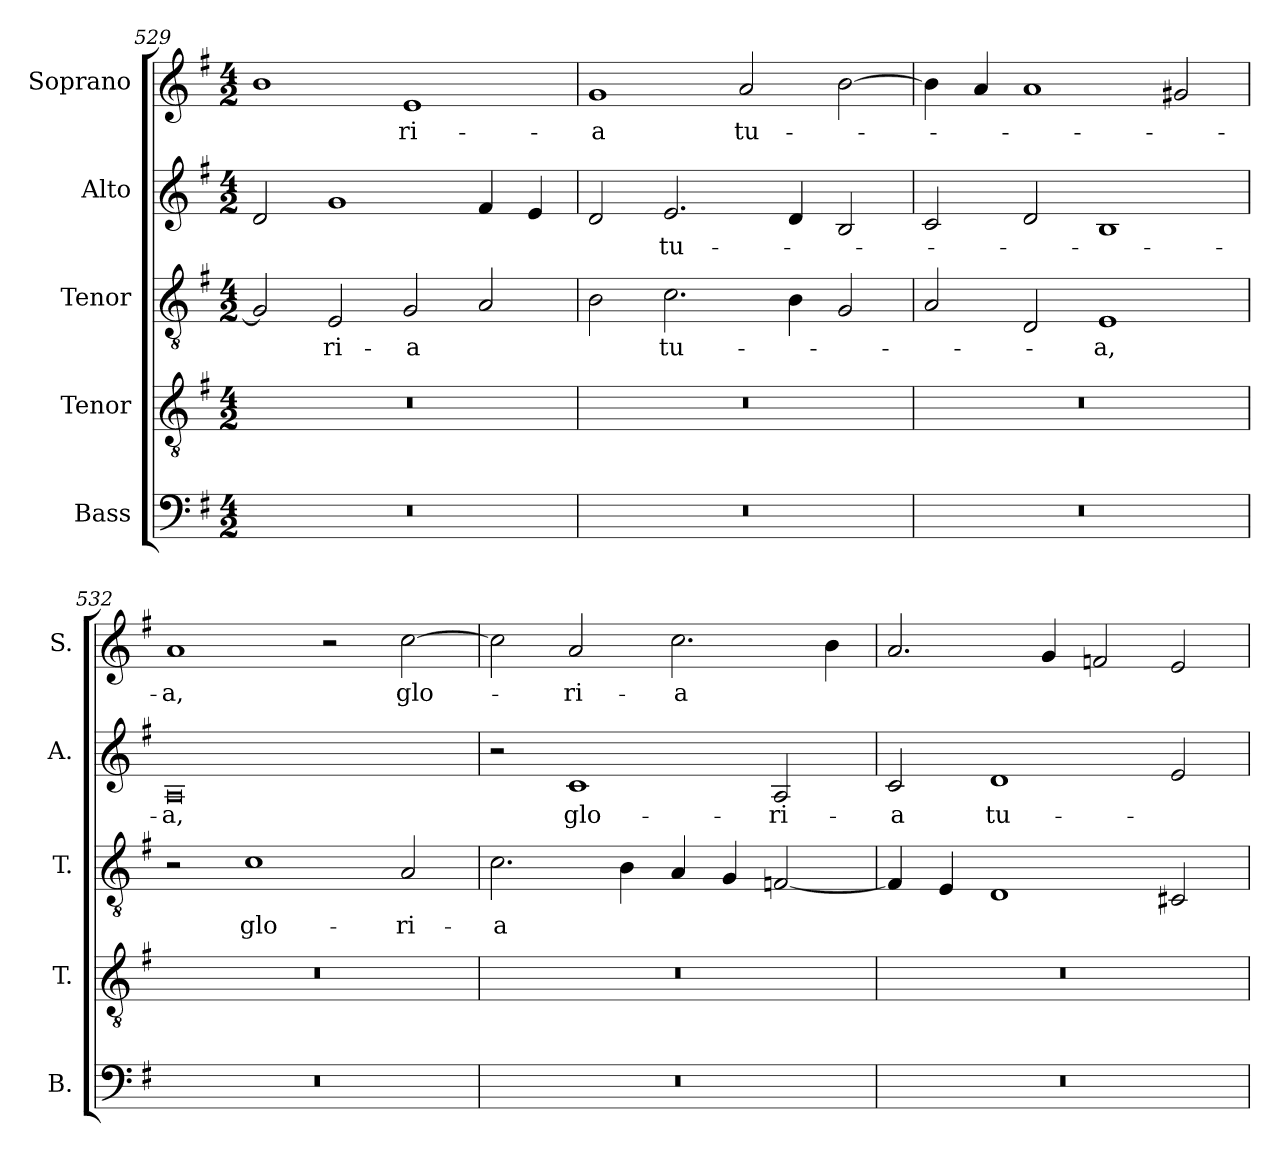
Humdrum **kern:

**kern	**kern	**kern	**text	**kern	**text	**kern	**text
*part5	*part4	*part3	*part3	*part2	*part2	*part1	*part1
*staff5	*staff4	*staff3	*staff3	*staff2	*staff2	*staff1	*staff1
*I"Bass	*I"Tenor	*I"Tenor	*	*I"Alto	*	*I"Soprano	*
*I'B.	*I'T.	*I'T.	*	*I'A.	*	*I'S.	*
*clefF4	*clefGv2	*clefGv2	*	*clefG2	*	*clefG2	*
*	*ITrd7c12	*ITrd7c12	*	*	*	*	*
*k[f#]	*k[f#]	*k[f#]	*	*k[f#]	*	*k[f#]	*
*G:	*G:	*G:	*	*G:	*	*G:	*
*M4/2	*M4/2	*M4/2	*	*M4/2	*	*M4/2	*
=529	=529	=529	=529	=529	=529	=529	=529
!LO:N:vis=1	!LO:N:vis=1	!	!	!	!	!	!
0r	0r	2GGi/]	.	2di/	.	1bi	.
!	!	!	!LO:LY:b:color=#000000	!	!	!	!
.	.	2EEi/	-ri-	1gi	.	.	.
!	!	!	!LO:LY:b:color=#000000	!	!	!	!
!	!	!	!	!	!	!	!LO:LY:b:color=#000000
.	.	2GGi/	-a	.	.	1ei	-ri-
.	.	2AAi/	.	4f#i/	.	.	.
.	.	.	.	4ei/	.	.	.
!!LO:LB:g=z
=530	=530	=530	=530	=530	=530	=530	=530
!LO:N:vis=1	!LO:N:vis=1	!	!	!	!	!	!
!	!	!	!	!	!	!	!LO:LY:b:color=#000000
0r	0r	2BBi\	.	2di/	.	1gi	-a
!	!	!	!LO:LY:b:color=#000000	!	!	!	!
!	!	!	!	!	!LO:LY:b:color=#000000	!	!
.	.	2.Ci\	tu-	2.ei/	tu-	.	.
!	!	!	!	!	!	!	!LO:LY:b:color=#000000
.	.	.	.	.	.	2ai/	tu-
.	.	4BBi\	.	4di/	.	.	.
.	.	2GGi/	.	2Bi/	.	[2bi\	.
=531	=531	=531	=531	=531	=531	=531	=531
!LO:N:vis=1	!LO:N:vis=1	!	!	!	!	!	!
0r	0r	2AAi/	.	2ci/	.	4bi\]	.
.	.	.	.	.	.	4ai/	.
.	.	2DDi/	.	2di/	.	1ai	.
!	!	!	!LO:LY:b:color=#000000	!	!	!	!
.	.	1EEi	-a,	1Bi	.	.	.
.	.	.	.	.	.	2g#Xi/	.
=532	=532	=532	=532	=532	=532	=532	=532
!LO:N:vis=1	!LO:N:vis=1	!	!	!	!	!	!
!	!	!	!	!	!LO:LY:b:color=#000000	!	!
!	!	!	!	!	!	!	!LO:LY:b:color=#000000
0r	0r	2r	.	0Ai	-a,	1ai	-a,
!	!	!	!LO:LY:b:color=#000000	!	!	!	!
.	.	1Ci	glo-	.	.	.	.
.	.	.	.	.	.	2r	.
!	!	!	!LO:LY:b:color=#000000	!	!	!	!
!	!	!	!	!	!	!	!LO:LY:b:color=#000000
.	.	2AAi/	-ri-	.	.	[2cci\	glo-
=533	=533	=533	=533	=533	=533	=533	=533
!LO:N:vis=1	!LO:N:vis=1	!	!	!	!	!	!
!	!	!	!LO:LY:b:color=#000000	!	!	!	!
0r	0r	2.Ci\	-a	2r	.	2cci\]	.
!	!	!	!	!	!LO:LY:b:color=#000000	!	!
!	!	!	!	!	!	!	!LO:LY:b:color=#000000
.	.	.	.	1ci	glo-	2ai/	-ri-
.	.	4BBi\	.	.	.	.	.
!	!	!	!	!	!	!	!LO:LY:b:color=#000000
.	.	4AAi/	.	.	.	2.cci\	-a
.	.	4GGi/	.	.	.	.	.
!	!	!	!	!	!LO:LY:b:color=#000000	!	!
.	.	[2FFni/	.	2Ai/	-ri-	.	.
.	.	.	.	.	.	4bi\	.
=534	=534	=534	=534	=534	=534	=534	=534
!LO:N:vis=1	!LO:N:vis=1	!	!	!	!	!	!
!	!	!	!	!	!LO:LY:b:color=#000000	!	!
0r	0r	4FFi/]	.	2ci/	-a	2.ai/	.
.	.	4EEi/	.	.	.	.	.
!	!	!	!	!	!LO:LY:b:color=#000000	!	!
.	.	1DDi	.	1di	tu-	.	.
.	.	.	.	.	.	4gi/	.
.	.	.	.	.	.	2fni/	.
.	.	2CC#Xi/	.	2ei/	.	2ei/	.
=	=	=	=	=	=	=	=
*-	*-	*-	*-	*-	*-	*-	*-
